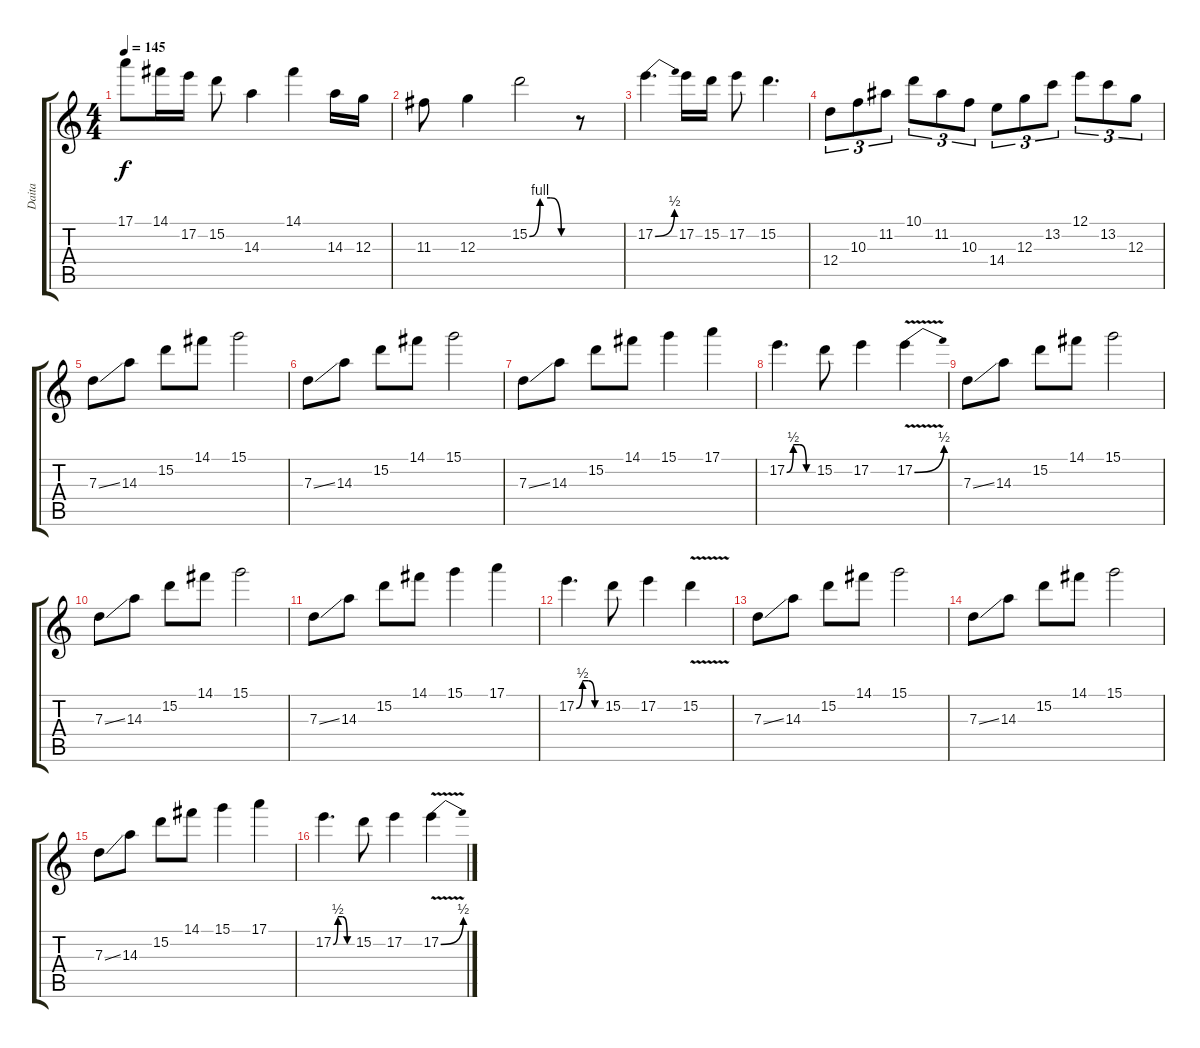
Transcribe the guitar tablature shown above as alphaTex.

\track ("Daita" "Daita") {instrument distortionguitar}
\staff {score tabs}
\tuning (E4 B3 G3 D3 A2 E2) {hide}
\ts (4 4)
\tempo 145
\clef g2
\ks c
17.1.8{dy f} 14.1.16 17.2.16 15.2.8 14.3.4 14.1.4 14.3.16 12.3.16 |
11.3.8 12.3.4 15.2{be (custom 0 0 15 4 30 4 45 0 60 0)}.2 r.8 |
17.2{be (bend 0 0 60 2)}.4{d} 17.2.16 15.2.16 17.2.8 15.2.4{d} |
12.4.8{tu (3 2)} 10.3.8{tu (3 2)} 11.2.8{tu (3 2)} 10.1.8{tu (3 2)} 11.2.8{tu (3 2)} 10.3.8{tu (3 2)} 14.4.8{tu (3 2)} 12.3.8{tu (3 2)} 13.2.8{tu (3 2)} 12.1.8{tu (3 2)} 13.2.8{tu (3 2)} 12.3.8{tu (3 2)} |
7.3{ss}.8 14.3.8 15.2.8 14.1.8 15.1.2 |
7.3{ss}.8 14.3.8 15.2.8 14.1.8 15.1.2 |
7.3{ss}.8 14.3.8 15.2.8 14.1.8 15.1.4 17.1.4 |
17.2{be (custom 0 0 15 2 30 2 45 0 60 0)}.4{d} 15.2.8 17.2.4 17.2{be (bend 0 0 60 2) v}.4 |
7.3{ss}.8 14.3.8 15.2.8 14.1.8 15.1.2 |
7.3{ss}.8 14.3.8 15.2.8 14.1.8 15.1.2 |
7.3{ss}.8 14.3.8 15.2.8 14.1.8 15.1.4 17.1.4 |
17.2{be (custom 0 0 15 2 30 2 45 0 60 0)}.4{d} 15.2.8 17.2.4 15.2{v}.4 |
7.3{ss}.8 14.3.8 15.2.8 14.1.8 15.1.2 |
7.3{ss}.8 14.3.8 15.2.8 14.1.8 15.1.2 |
7.3{ss}.8 14.3.8 15.2.8 14.1.8 15.1.4 17.1.4 |
17.2{be (custom 0 0 15 2 30 2 45 0 60 0)}.4{d} 15.2.8 17.2.4 17.2{be (bend 0 0 60 2) v}.4
